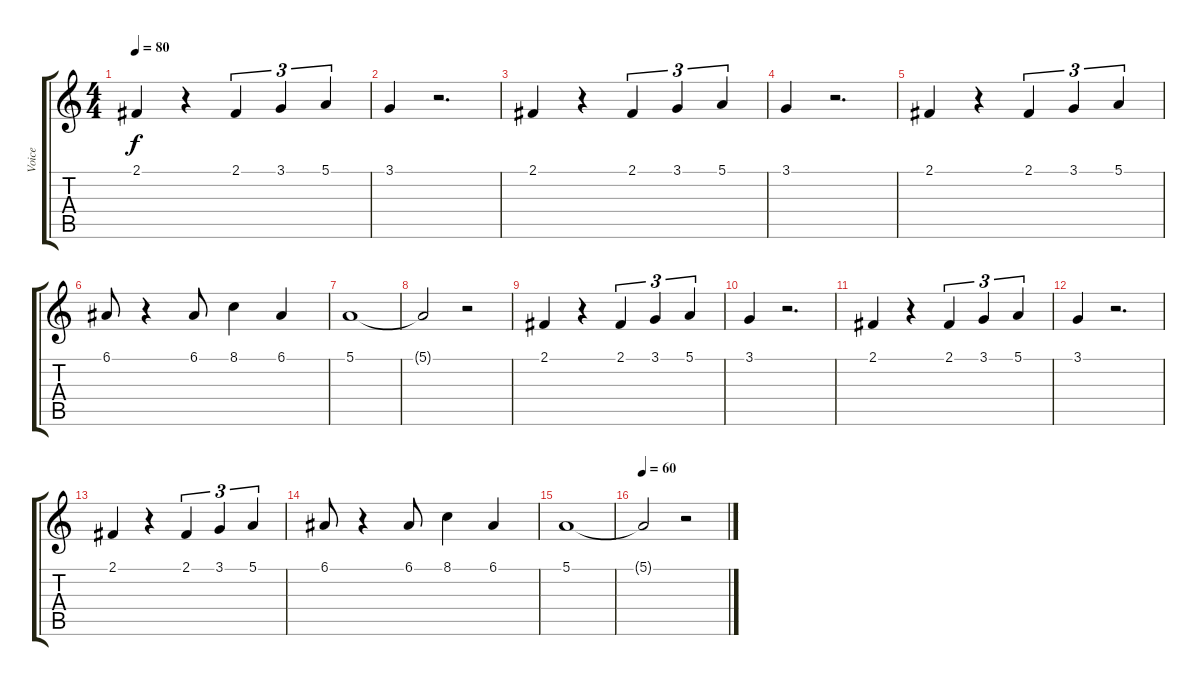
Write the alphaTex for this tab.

\track ("Voice" "Voice") {instrument englishhorn}
\staff {score tabs}
\tuning (E4 B3 G3 D3 A2 E2) {hide}
\ts (4 4)
\tempo 80
\clef g2
\ks c
2.1.4{dy f} r.4 2.1.4{tu (3 2)} 3.1.4{tu (3 2)} 5.1.4{tu (3 2)} |
3.1.4 r.2{d} |
2.1.4 r.4 2.1.4{tu (3 2)} 3.1.4{tu (3 2)} 5.1.4{tu (3 2)} |
3.1.4 r.2{d} |
2.1.4 r.4 2.1.4{tu (3 2)} 3.1.4{tu (3 2)} 5.1.4{tu (3 2)} |
6.1.8 r.4 6.1.8 8.1.4 6.1.4 |
5.1.1 |
5.1{t}.2 r.2 |
2.1.4 r.4 2.1.4{tu (3 2)} 3.1.4{tu (3 2)} 5.1.4{tu (3 2)} |
3.1.4 r.2{d} |
2.1.4 r.4 2.1.4{tu (3 2)} 3.1.4{tu (3 2)} 5.1.4{tu (3 2)} |
3.1.4 r.2{d} |
2.1.4 r.4 2.1.4{tu (3 2)} 3.1.4{tu (3 2)} 5.1.4{tu (3 2)} |
6.1.8 r.4 6.1.8 8.1.4 6.1.4 |
5.1.1 |
\tempo 60
5.1{t}.2 r.2
